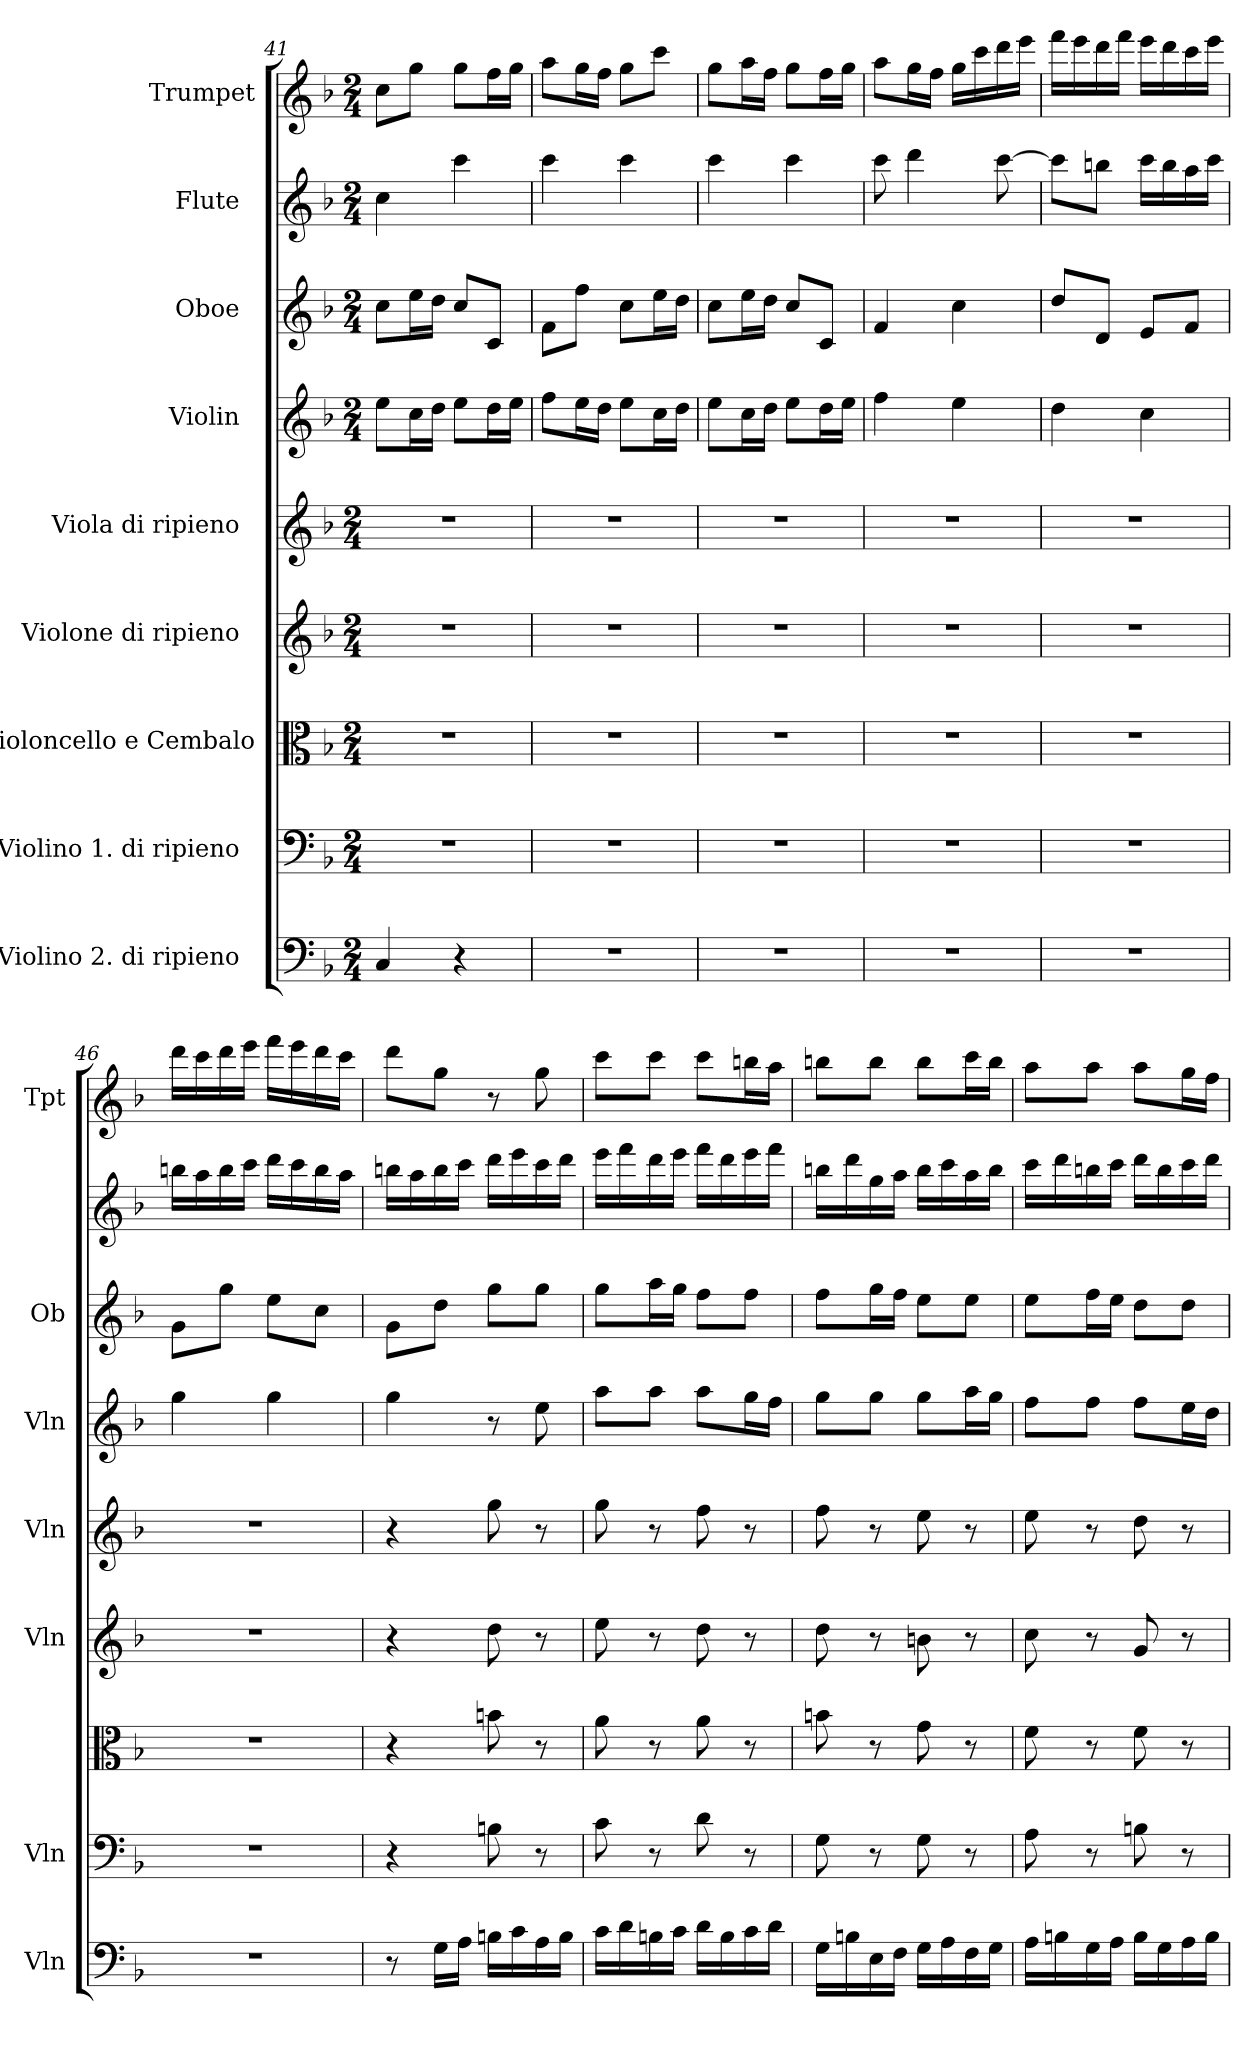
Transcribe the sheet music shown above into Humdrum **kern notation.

**kern	**kern	**kern	**kern	**kern	**kern	**kern	**kern	**kern
*part9	*part8	*part7	*part6	*part5	*part4	*part3	*part2	*part1
*staff9	*staff8	*staff7	*staff6	*staff5	*staff4	*staff3	*staff2	*staff1
*I"Violino 2. di ripieno  	*I"Violino 1.  di ripieno  	*I"Violoncello e Cembalo	*I"Violone  di ripieno  	*I"Viola  di ripieno    	*I"Violin              	*I"Oboe                	*I"Flute               	*I"Trumpet
*I'Vln	*I'Vln	*	*I'Vln	*I'Vln	*I'Vln	*I'Ob	*	*I'Tpt
*clefF4	*clefF4	*clefC3	*clefG2	*clefG2	*clefG2	*clefG2	*clefG2	*clefG2
*	*	*	*	*	*	*	*	*ITrd1c2
*k[b-]	*k[b-]	*k[b-]	*k[b-]	*k[b-]	*k[b-]	*k[b-]	*k[b-]	*k[b-e-a-]
*F:	*F:	*F:	*F:	*F:	*F:	*F:	*F:	*E-:
*M2/4	*M2/4	*M2/4	*M2/4	*M2/4	*M2/4	*M2/4	*M2/4	*M2/4
=41	=41	=41	=41	=41	=41	=41	=41	=41
4C/	2r	2r	2r	2r	8ee\L	8cc\L	4cc\	8b-\L
.	.	.	.	.	16cc\L	16ee\L	.	8ff\J
.	.	.	.	.	16dd\JJ	16dd\JJ	.	.
4r	.	.	.	.	8ee\L	8cc/L	4ccc\	8ff\L
.	.	.	.	.	16dd\L	8c/J	.	16ee-\L
.	.	.	.	.	16ee\JJ	.	.	16ff\JJ
=42	=42	=42	=42	=42	=42	=42	=42	=42
2r	2r	2r	2r	2r	8ff\L	8f\L	4ccc\	8gg\L
.	.	.	.	.	16ee\L	8ff\J	.	16ff\L
.	.	.	.	.	16dd\JJ	.	.	16ee-\JJ
.	.	.	.	.	8ee\L	8cc\L	4ccc\	8ff\L
.	.	.	.	.	16cc\L	16ee\L	.	8bb-\J
.	.	.	.	.	16dd\JJ	16dd\JJ	.	.
=43	=43	=43	=43	=43	=43	=43	=43	=43
2r	2r	2r	2r	2r	8ee\L	8cc\L	4ccc\	8ff\L
.	.	.	.	.	16cc\L	16ee\L	.	16gg\L
.	.	.	.	.	16dd\JJ	16dd\JJ	.	16ee-\JJ
.	.	.	.	.	8ee\L	8cc/L	4ccc\	8ff\L
.	.	.	.	.	16dd\L	8c/J	.	16ee-\L
.	.	.	.	.	16ee\JJ	.	.	16ff\JJ
=44	=44	=44	=44	=44	=44	=44	=44	=44
2r	2r	2r	2r	2r	4ff\	4f/	8ccc\	8gg\L
.	.	.	.	.	.	.	4ddd\	16ff\L
.	.	.	.	.	.	.	.	16ee-\JJ
.	.	.	.	.	4ee\	4cc\	.	16ff\LL
.	.	.	.	.	.	.	.	16bb-\
.	.	.	.	.	.	.	[8ccc\	16ccc\
.	.	.	.	.	.	.	.	16ddd\JJ
=45	=45	=45	=45	=45	=45	=45	=45	=45
2r	2r	2r	2r	2r	4dd\	8dd/L	8ccc\L]	16eee-\LL
.	.	.	.	.	.	.	.	16ddd\
.	.	.	.	.	.	8d/J	8bbn\J	16ccc\
.	.	.	.	.	.	.	.	16eee-\JJ
.	.	.	.	.	4cc\	8e/L	16ccc\LL	16ddd\LL
.	.	.	.	.	.	.	16bb\	16ccc\
.	.	.	.	.	.	8f/J	16aa\	16bb-\
.	.	.	.	.	.	.	16ccc\JJ	16ddd\JJ
=46	=46	=46	=46	=46	=46	=46	=46	=46
2r	2r	2r	2r	2r	4gg\	8g\L	16bbn\LL	16ccc\LL
.	.	.	.	.	.	.	16aa\	16bb-\
.	.	.	.	.	.	8gg\J	16bb\	16ccc\
.	.	.	.	.	.	.	16ccc\JJ	16ddd\JJ
.	.	.	.	.	4gg\	8ee\L	16ddd\LL	16eee-\LL
.	.	.	.	.	.	.	16ccc\	16ddd\
.	.	.	.	.	.	8cc\J	16bb\	16ccc\
.	.	.	.	.	.	.	16aa\JJ	16bb-\JJ
=47	=47	=47	=47	=47	=47	=47	=47	=47
8r	4r	4r	4r	4r	4gg\	8g\L	16bbn\LL	8ccc\L
.	.	.	.	.	.	.	16aa\	.
16G\LL	.	.	.	.	.	8dd\J	16bb\	8ff\J
16A\JJ	.	.	.	.	.	.	16ccc\JJ	.
16Bn\LL	8Bn\	8bn\	8dd\	8gg\	8r	8gg\L	16ddd\LL	8r
16c\	.	.	.	.	.	.	16eee\	.
16A\	8r	8r	8r	8r	8ee\	8gg\J	16ccc\	8ff\
16B\JJ	.	.	.	.	.	.	16ddd\JJ	.
=48	=48	=48	=48	=48	=48	=48	=48	=48
16c\LL	8c\	8a\	8ee\	8gg\	8aa\L	8gg\L	16eee\LL	8bb-\L
16d\	.	.	.	.	.	.	16fff\	.
16Bn\	8r	8r	8r	8r	8aa\J	16aa\L	16ddd\	8bb-\J
16c\JJ	.	.	.	.	.	16gg\JJ	16eee\JJ	.
16d\LL	8d\	8a\	8dd\	8ff\	8aa\L	8ff\L	16fff\LL	8bb-\L
16B\	.	.	.	.	.	.	16ddd\	.
16c\	8r	8r	8r	8r	16gg\L	8ff\J	16eee\	16aan\L
16d\JJ	.	.	.	.	16ff\JJ	.	16fff\JJ	16gg\JJ
=49	=49	=49	=49	=49	=49	=49	=49	=49
16G\LL	8G\	8bn\	8dd\	8ff\	8gg\L	8ff\L	16bbn\LL	8aan\L
16Bn\	.	.	.	.	.	.	16ddd\	.
16E\	8r	8r	8r	8r	8gg\J	16gg\L	16gg\	8aa\J
16F\JJ	.	.	.	.	.	16ff\JJ	16aa\JJ	.
16G\LL	8G\	8g\	8bn\	8ee\	8gg\L	8ee\L	16bb\LL	8aa\L
16A\	.	.	.	.	.	.	16ccc\	.
16F\	8r	8r	8r	8r	16aa\L	8ee\J	16aa\	16bb-\L
16G\JJ	.	.	.	.	16gg\JJ	.	16bb\JJ	16aa\JJ
=50	=50	=50	=50	=50	=50	=50	=50	=50
16A\LL	8A\	8f\	8cc\	8ee\	8ff\L	8ee\L	16ccc\LL	8gg\L
16Bn\	.	.	.	.	.	.	16ddd\	.
16G\	8r	8r	8r	8r	8ff\J	16ff\L	16bbn\	8gg\J
16A\JJ	.	.	.	.	.	16ee\JJ	16ccc\JJ	.
16B\LL	8Bn\	8f\	8g/	8dd\	8ff\L	8dd\L	16ddd\LL	8gg\L
16G\	.	.	.	.	.	.	16bb\	.
16A\	8r	8r	8r	8r	16ee\L	8dd\J	16ccc\	16ff\L
16B\JJ	.	.	.	.	16dd\JJ	.	16ddd\JJ	16ee-\JJ
=	=	=	=	=	=	=	=	=
*-	*-	*-	*-	*-	*-	*-	*-	*-
